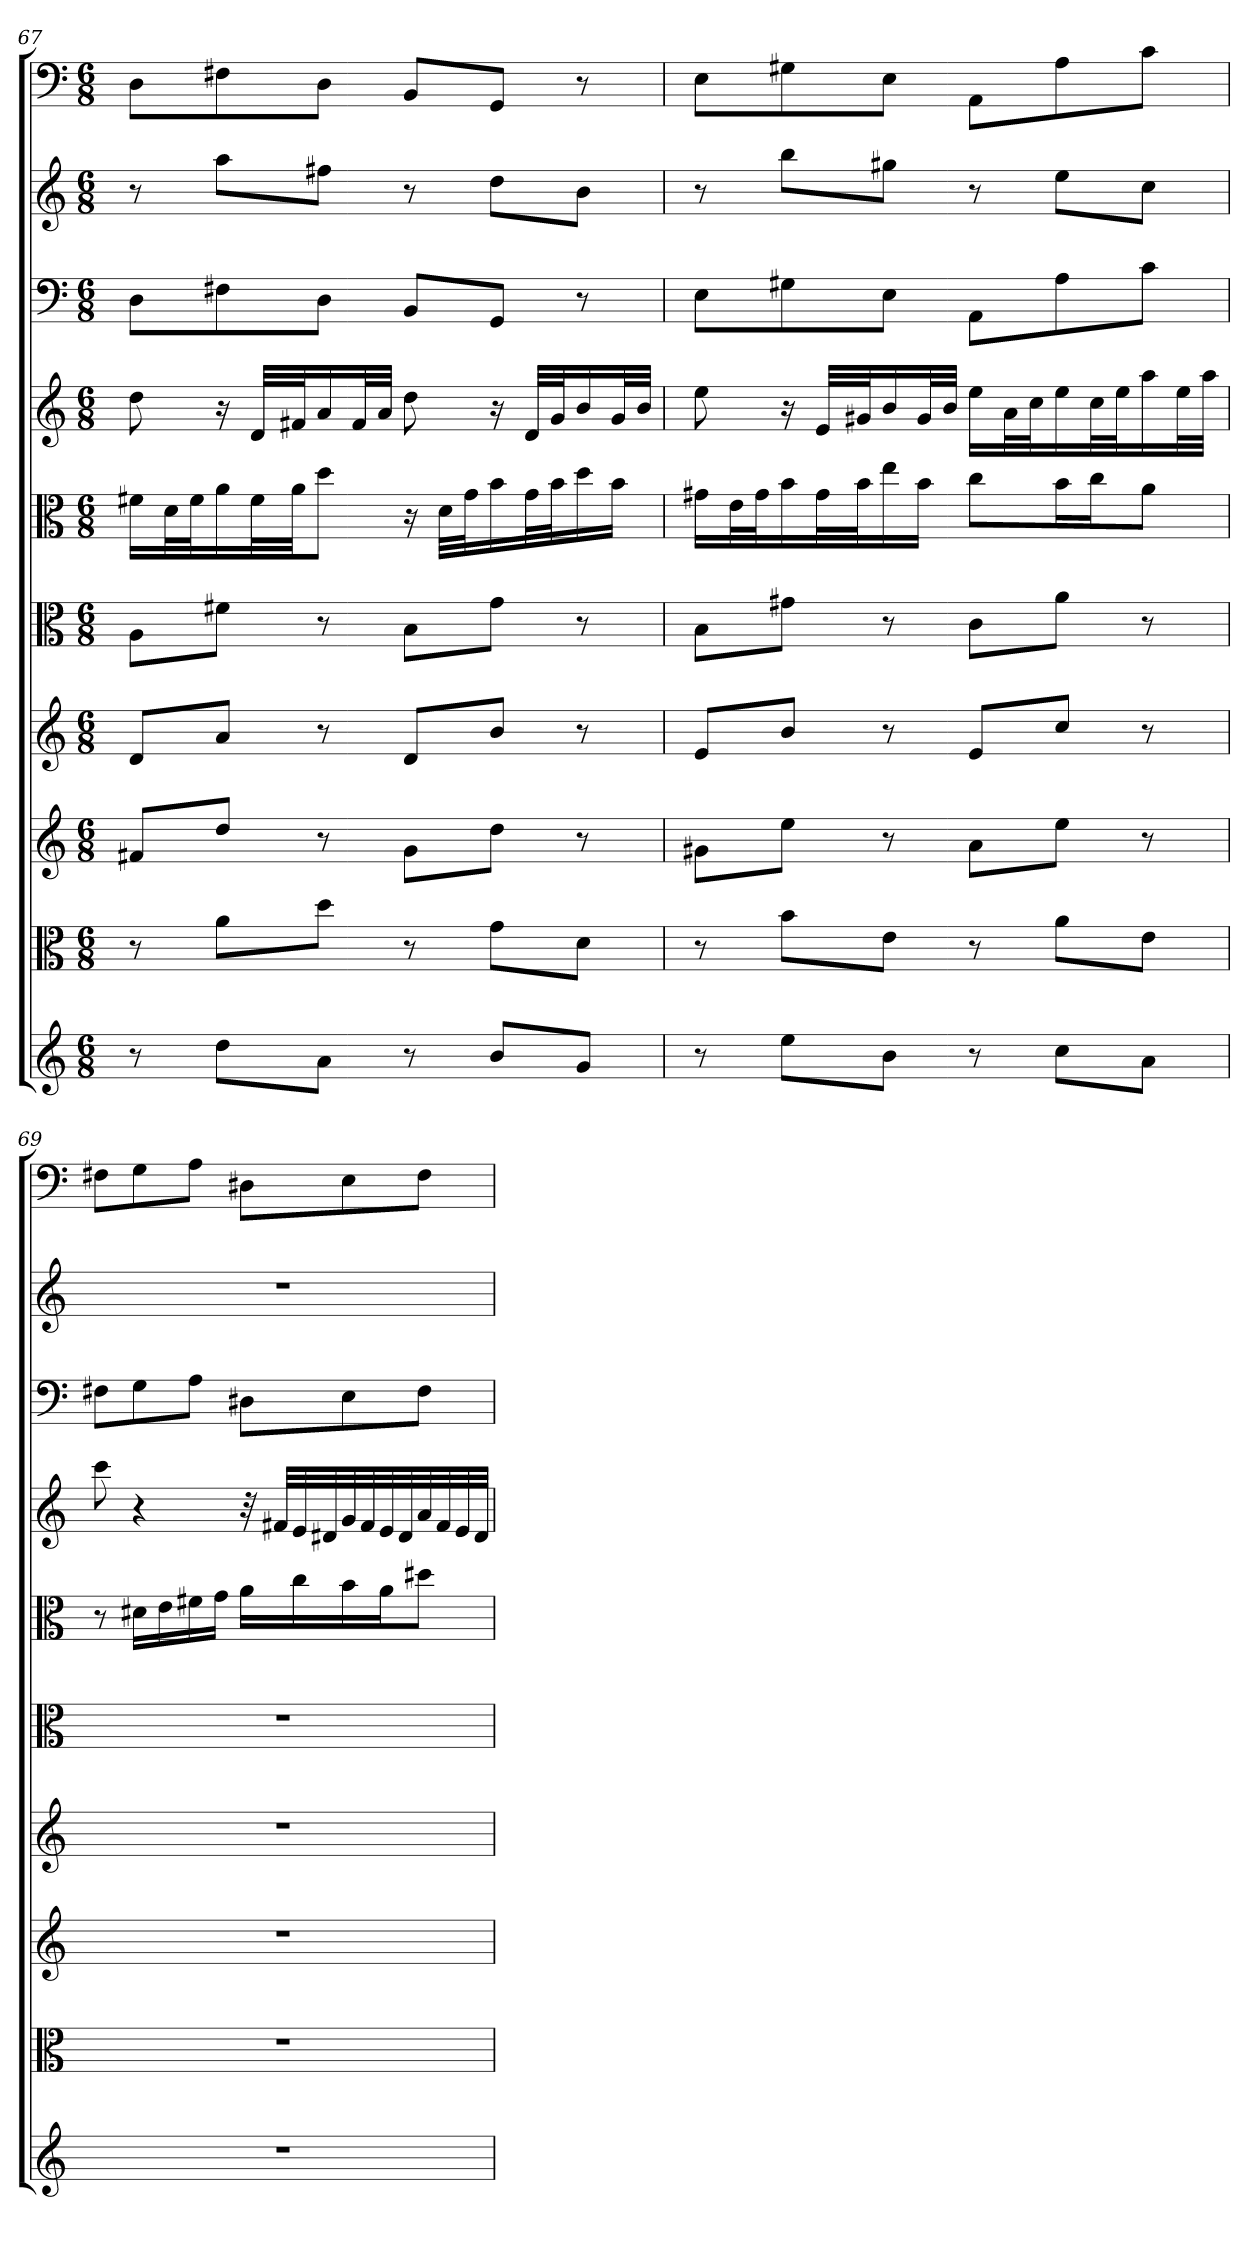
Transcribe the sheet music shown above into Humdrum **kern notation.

**kern	**kern	**kern	**kern	**kern	**kern	**kern	**kern	**kern	**kern
*part10	*part9	*part8	*part7	*part6	*part5	*part4	*part3	*part2	*part1
*staff10	*staff9	*staff8	*staff7	*staff6	*staff5	*staff4	*staff3	*staff2	*staff1
*	*clefC3	*	*	*clefC3	*clefC3	*	*clefF4	*	*clefF4
*k[]	*k[]	*k[]	*k[]	*k[]	*k[]	*k[]	*k[]	*k[]	*k[]
*a:	*a:	*a:	*a:	*a:	*a:	*a:	*a:	*a:	*a:
*M6/8	*M6/8	*M6/8	*M6/8	*M6/8	*M6/8	*M6/8	*M6/8	*M6/8	*M6/8
=67	=67	=67	=67	=67	=67	=67	=67	=67	=67
8r	8r	8f#XL	8dL	8A\L	16f#X\LL	8dd	8D\L	8r	8D\L
.	.	.	.	.	32d\L	.	.	.	.
.	.	.	.	.	32f#\J	.	.	.	.
8ddL	8a\L	8ddJ	8aJ	8f#X\J	16a\	16r	8F#X\	8aaL	8F#X\
.	.	.	.	.	32f#\L	32dLLL	.	.	.
.	.	.	.	.	32a\JJ	32f#XJ	.	.	.
8aJ	8dd\J	8r	8r	8r	8dd\J	16a	8D\J	8ff#XJ	8D\J
.	.	.	.	.	.	32f#L	.	.	.
.	.	.	.	.	.	32aJJJ	.	.	.
8r	8r	8gL	8dL	8B\L	16r	8dd	8BB/L	8r	8BB/L
.	.	.	.	.	32d\LLL	.	.	.	.
.	.	.	.	.	32g\J	.	.	.	.
8bL	8g\L	8ddJ	8bJ	8g\J	16b\	16r	8GG/J	8ddL	8GG/J
.	.	.	.	.	32g\L	32dLLL	.	.	.
.	.	.	.	.	32b\J	32gJ	.	.	.
8gJ	8d\J	8r	8r	8r	16dd\	16b	8r	8bJ	8r
.	.	.	.	.	16b\JJ	32gL	.	.	.
.	.	.	.	.	.	32bJJJ	.	.	.
=68	=68	=68	=68	=68	=68	=68	=68	=68	=68
8r	8r	8g#XL	8eL	8B\L	16g#X\LL	8ee	8E\L	8r	8E\L
.	.	.	.	.	32e\L	.	.	.	.
.	.	.	.	.	32g#\J	.	.	.	.
8eeL	8b\L	8eeJ	8bJ	8g#X\J	16b\	16r	8G#X\	8bbL	8G#X\
.	.	.	.	.	32g#\L	32eLLL	.	.	.
.	.	.	.	.	32b\J	32g#XJ	.	.	.
8bJ	8e\J	8r	8r	8r	16ee\	16b	8E\J	8gg#XJ	8E\J
.	.	.	.	.	16b\JJ	32g#L	.	.	.
.	.	.	.	.	.	32bJJJ	.	.	.
8r	8r	8aL	8eL	8c\L	8cc\L	16eeLL	8AA\L	8r	8AA\L
.	.	.	.	.	.	32aL	.	.	.
.	.	.	.	.	.	32ccJ	.	.	.
8ccL	8a\L	8eeJ	8ccJ	8a\J	16b\L	16ee	8A\	8eeL	8A\
.	.	.	.	.	16cc\J	32ccL	.	.	.
.	.	.	.	.	.	32eeJ	.	.	.
8aJ	8e\J	8r	8r	8r	8a\J	16aa	8c\J	8ccJ	8c\J
.	.	.	.	.	.	32eeL	.	.	.
.	.	.	.	.	.	32aaJJJ	.	.	.
=69	=69	=69	=69	=69	=69	=69	=69	=69	=69
2.r	2.r	2.r	2.r	2.r	8r	8ccc	8F#X\L	2.r	8F#X\L
.	.	.	.	.	16d#X\LL	4r	8G\	.	8G\
.	.	.	.	.	16e\	.	.	.	.
.	.	.	.	.	16f#X\	.	8A\J	.	8A\J
.	.	.	.	.	16g\JJ	.	.	.	.
.	.	.	.	.	16a\LL	32r	8D#X\L	.	8D#X\L
.	.	.	.	.	.	32f#XLLL	.	.	.
.	.	.	.	.	16cc\	32e	.	.	.
.	.	.	.	.	.	32d#X	.	.	.
.	.	.	.	.	16b\	32g	8E\	.	8E\
.	.	.	.	.	.	32f#	.	.	.
.	.	.	.	.	16a\J	32e	.	.	.
.	.	.	.	.	.	32d#	.	.	.
.	.	.	.	.	8dd#X\J	32a	8F#\J	.	8F#\J
.	.	.	.	.	.	32f#	.	.	.
.	.	.	.	.	.	32e	.	.	.
.	.	.	.	.	.	32d#JJJ	.	.	.
=	=	=	=	=	=	=	=	=	=
*-	*-	*-	*-	*-	*-	*-	*-	*-	*-
